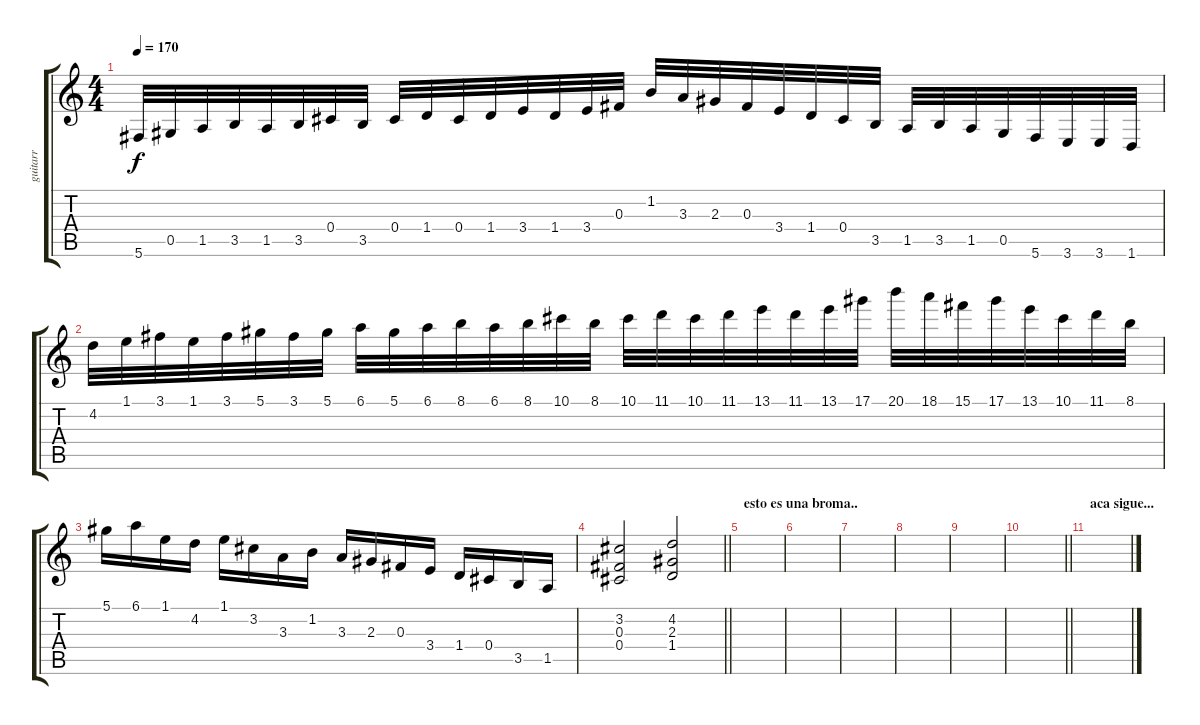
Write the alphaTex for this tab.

\track ("guitarr" "guitarr") {instrument distortionguitar}
\staff {score tabs}
\tuning (Eb4 Bb3 Gb3 Db3 Ab2 Db2) {hide}
\ts (4 4)
\tempo 170
\clef g2
\ks c
5.6.32{dy f} 0.5.32 1.5.32 3.5.32 1.5.32 3.5.32 0.4.32 3.5.32 0.4.32 1.4.32 0.4.32 1.4.32 3.4.32 1.4.32 3.4.32 0.3.32 1.2.32 3.3.32 2.3.32 0.3.32 3.4.32 1.4.32 0.4.32 3.5.32 1.5.32 3.5.32 1.5.32 0.5.32 5.6.32 3.6.32 3.6.32 1.6.32 |
4.2.32 1.1.32 3.1.32 1.1.32 3.1.32 5.1.32 3.1.32 5.1.32 6.1.32 5.1.32 6.1.32 8.1.32 6.1.32 8.1.32 10.1.32 8.1.32 10.1.32 11.1.32 10.1.32 11.1.32 13.1.32 11.1.32 13.1.32 17.1.32 20.1.32 18.1.32 15.1.32 17.1.32 13.1.32 10.1.32 11.1.32 8.1.32 |
5.1.16 6.1.16 1.1.16 4.2.16 1.1.16 3.2.16 3.3.16 1.2.16 3.3.16 2.3.16 0.3.16 3.4.16 1.4.16 0.4.16 3.5.16 1.5.16 |
\barLineRight lightlight
(3.2 0.3 0.4).2 (4.2 2.3 1.4).2 |
\section ("" "esto es una broma..")
|
|
|
|
|
\barLineRight lightlight
|
\section ("" "aca sigue...")
